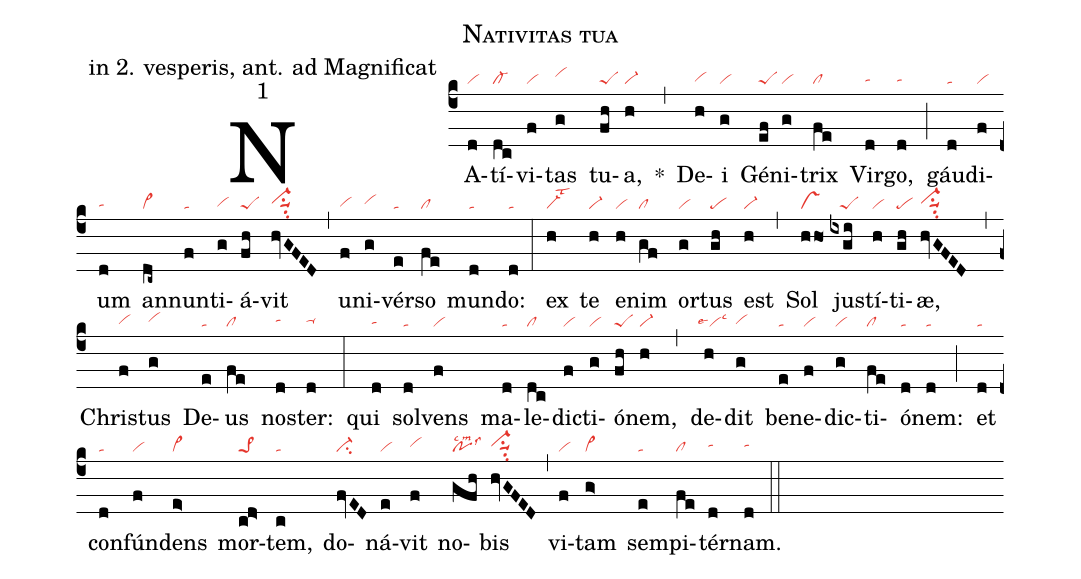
name: Nativitas tua;
office-part: in 2. vesperis, ant. ad Magnificat;
mode: 1;
nabc-lines: 1;
%%
(c4)
NA(d|vi)tí(dc|cl-)vi(f|vi)tas(g|vihi) tu(fh|peS)a,(h|vi-) *(,)
De(h|vihg)i(g|vi) Gé(ef|peS)ni(g|vi)trix(fe|cl) Vir(d|tahg)go,(d|tahg) (;)
gáu(d|ta)di(f|vi)um(d|tahg) an(dc~|vi>)nun(f|ta)ti(g|vihg)á(fh|peS)vit(hvGFED|vi-hhsu1suu1su2) (,)
u(f|vihg)ni(g|vihh)vér(e|ta)so(fe|cl) mun(d|ta)do:(d|ta) (:)
ex(h|vi-lst3) te(h|vi-) e(h|vi)nim(gf|cl) or(g|vi)tus(gh|pe) est(h|vi-) (,)
Sol(hho|vs) jus(ixgi|///peS)tí(h|vi)ti(gh|pe)æ,(hvGFED|vi-hhsu1suu1su2) (,)
Chris(f|vihg)tus(g|vihh) De(e|ta)us(fe|cl) nos(d|tahh)ter:(d|ta-hh) (:)
qui(d|tahg) sol(d|ta)vens(f|vi) ma(d|ta)le(dc|cl)dic(f|vi)ti(g|vi)ó(fh|peS)nem,(h|vi-) (,)
de(h|``vilse4lsc3)dit(g|vihg) be(e|ta)ne(f|vi)dic(g|vi)ti(fe|cl)ó(d|ta)nem:(d|ta) (;)
et(d|ta) con(d|ta)fún(f|vi)dens(e>|vi>) mor(c!d>|pe>1)tem,(c|ta) do(fvED|ci-)ná(e|vi)vit(f|vihh) no(gfh|polsc2lsm2lss3)bis(hvGFED|vi-hhsu1suu1su2) (,)
vi(f|vi)tam(g>|vi>) sem(e|ta)pi(fe|cl)tér(d|tahh)nam.(d|tahh) (::)
